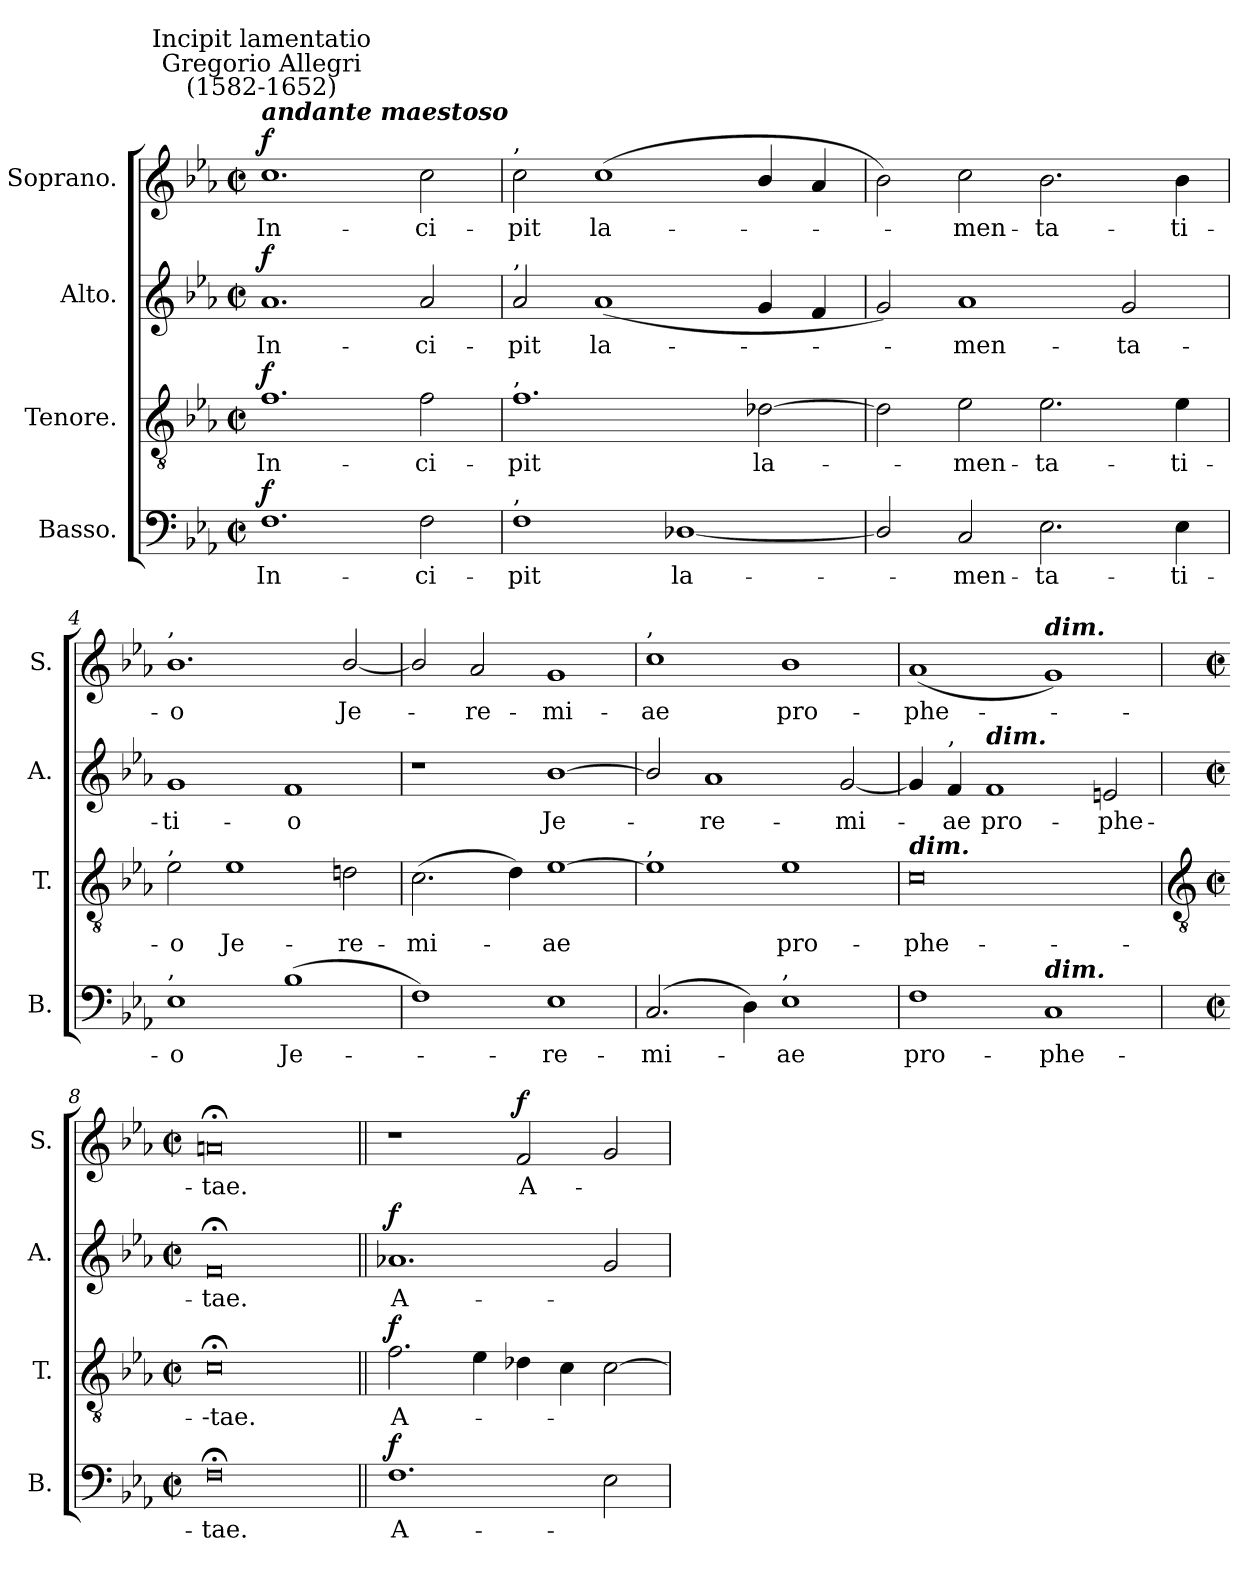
**kern	**text	**dynam	**kern	**text	**dynam	**kern	**text	**dynam	**kern	**text	**dynam
*part4	*part4	*part4	*part3	*part3	*part3	*part2	*part2	*part2	*part1	*part1	*part1
*staff4	*staff4	*staff4	*staff3	*staff3	*staff3	*staff2	*staff2	*staff2	*staff1	*staff1	*staff1
*I"Basso.	*	*	*I"Tenore.	*	*	*I"Alto.	*	*	*I"Soprano.	*	*
*I'B.	*	*	*I'T.	*	*	*I'A.	*	*	*I'S.	*	*
*clefF4	*	*	*clefGv2	*	*	*clefG2	*	*	*clefG2	*	*
*k[b-e-a-]	*	*	*k[b-e-a-]	*	*	*k[b-e-a-]	*	*	*k[b-e-a-]	*	*
*E-:	*	*	*E-:	*	*	*E-:	*	*	*E-:	*	*
*M4/2	*	*	*M4/2	*	*	*M4/2	*	*	*M4/2	*	*
*met(c|)	*	*	*met(c|)	*	*	*met(c|)	*	*	*met(c|)	*	*
=1	=1	=1	=1	=1	=1	=1	=1	=1	=1	=1	=1
!	!	!	!	!	!	!	!	!	!LO:TX:a:Bi:t=andante maestoso	!	!
!	!	!	!	!	!	!	!	!	!LO:TX:a:cj:t=Gregorio Allegri\n(1582-1652)	!	!
!	!	!	!	!	!	!	!	!	!LO:TX:a:cj:t=Incipit lamentatio	!	!
!	!LO:LY:b	!LO:DY:b	!	!LO:LY:b	!LO:DY:b	!	!LO:LY:b	!LO:DY:b	!	!LO:LY:b	!LO:DY:b
1.F	In-	f	1.f	In-	f	1.a-	In-	f	1.cc	In-	f
!	!LO:LY:b	!	!	!LO:LY:b	!	!	!LO:LY:b	!	!	!LO:LY:b	!
2F	-ci-	.	2f	-ci-	.	2a-	-ci-	.	2cc	-ci-	.
=2	=2	=2	=2	=2	=2	=2	=2	=2	=2	=2	=2
!	!	!	!	!	!	!	!	!	!LO:TX:a:t=,	!	!
!	!	!	!	!	!	!LO:TX:a:t=,	!	!	!	!	!
!	!	!	!LO:TX:a:t=,	!	!	!	!	!	!	!	!
!LO:TX:a:t=,	!	!	!	!	!	!	!	!	!	!	!
!	!LO:LY:b	!	!	!LO:LY:b	!	!	!LO:LY:b	!	!	!LO:LY:b	!
1F	-pit	.	1.f	-pit	.	2a-	-pit	.	2cc	-pit	.
!	!	!	!	!	!	!	!LO:LY:b	!	!	!LO:LY:b	!
.	.	.	.	.	.	(<1a-	la-	.	(>1cc	la-	.
!	!LO:LY:b	!	!	!	!	!	!	!	!	!	!
[1D-X/	la-	.	.	.	.	.	.	.	.	.	.
!	!	!	!	!LO:LY:b	!	!	!	!	!	!	!
.	.	.	[2d-X	la-	.	4g	.	.	4b-/	.	.
.	.	.	.	.	.	4f	.	.	4a-	.	.
=3	=3	=3	=3	=3	=3	=3	=3	=3	=3	=3	=3
2D-/]	.	.	2d-]	.	.	2g)	.	.	2b-)	.	.
!	!LO:LY:b	!	!	!LO:LY:b	!	!	!LO:LY:b	!	!	!LO:LY:b	!
2C	men-	.	2e-	men-	.	1a-	men-	.	2cc	men-	.
!	!LO:LY:b	!	!	!LO:LY:b	!	!	!	!	!	!LO:LY:b	!
2.E-	-ta-	.	2.e-	-ta-	.	.	.	.	2.b-	-ta-	.
!	!	!	!	!	!	!	!LO:LY:b	!	!	!	!
.	.	.	.	.	.	2g	-ta-	.	.	.	.
!	!LO:LY:b	!	!	!LO:LY:b	!	!	!	!	!	!LO:LY:b	!
4E-	-ti-	.	4e-	-ti-	.	.	.	.	4b-	-ti-	.
=4	=4	=4	=4	=4	=4	=4	=4	=4	=4	=4	=4
!	!	!	!	!	!	!	!	!	!LO:TX:a:t=,	!	!
!	!	!	!LO:TX:a:t=,	!	!	!	!	!	!	!	!
!LO:TX:a:t=,	!	!	!	!	!	!	!	!	!	!	!
!	!LO:LY:b	!	!	!LO:LY:b	!	!	!LO:LY:b	!	!	!LO:LY:b	!
1E-	-o	.	2e-	-o	.	1g	-ti-	.	1.b-	-o	.
!	!	!	!	!LO:LY:b	!	!	!	!	!	!	!
.	.	.	1e-	Je-	.	.	.	.	.	.	.
!	!LO:LY:b	!	!	!	!	!	!LO:LY:b	!	!	!	!
(>1B-	Je-	.	.	.	.	1f	-o	.	.	.	.
!	!	!	!	!LO:LY:b	!	!	!	!	!	!LO:LY:b	!
.	.	.	2dn	-re-	.	.	.	.	[2b-/	Je-	.
=5	=5	=5	=5	=5	=5	=5	=5	=5	=5	=5	=5
!	!	!	!	!LO:LY:b	!	!	!	!	!	!	!
1F)	.	.	(>2.c	-mi-	.	1r	.	.	2b-/]	.	.
!	!	!	!	!	!	!	!	!	!	!LO:LY:b	!
.	.	.	.	.	.	.	.	.	2a-	re-	.
.	.	.	4d)	.	.	.	.	.	.	.	.
!	!LO:LY:b	!	!	!LO:LY:b	!	!	!LO:LY:b	!	!	!LO:LY:b	!
1E-	re-	.	[1e-	ae	.	[1b-	Je-	.	1g	-mi-	.
=6	=6	=6	=6	=6	=6	=6	=6	=6	=6	=6	=6
!	!	!	!	!	!	!	!	!	!LO:TX:a:t=,	!	!
!	!	!	!LO:TX:a:t=,	!	!	!	!	!	!	!	!
!	!LO:LY:b	!	!	!	!	!	!	!	!	!LO:LY:b	!
(<2.C	-mi-	.	1e-]	.	.	2b-/]	.	.	1cc	-ae	.
!	!	!	!	!	!	!	!LO:LY:b	!	!	!	!
.	.	.	.	.	.	1a-	re-	.	.	.	.
4D)	.	.	.	.	.	.	.	.	.	.	.
!LO:TX:a:t=,	!	!	!	!	!	!	!	!	!	!	!
!	!LO:LY:b	!	!	!LO:LY:b	!	!	!	!	!	!LO:LY:b	!
1E-	ae	.	1e-	pro-	.	.	.	.	1b-	pro-	.
!	!	!	!	!	!	!	!LO:LY:b	!	!	!	!
.	.	.	.	.	.	[2g	-mi-	.	.	.	.
=7	=7	=7	=7	=7	=7	=7	=7	=7	=7	=7	=7
!	!	!	!LO:TX:a:Bi:t=dim.	!	!	!	!	!	!	!	!
!	!LO:LY:b	!	!	!LO:LY:b	!	!	!	!	!	!LO:LY:b	!
1F	pro-	.	0c	-phe-	.	4g]	.	.	(<1a-	-phe-	.
!	!	!	!	!	!	!LO:TX:a:t=,	!	!	!	!	!
!	!	!	!	!	!	!	!LO:LY:b	!	!	!	!
.	.	.	.	.	.	4f	ae	.	.	.	.
!	!	!	!	!	!	!LO:TX:a:Bi:t=dim.	!	!	!	!	!
!	!	!	!	!	!	!	!LO:LY:b	!	!	!	!
.	.	.	.	.	.	1f	pro-	.	.	.	.
!	!	!	!	!	!	!	!	!	!LO:TX:a:Bi:t=dim.	!	!
!LO:TX:a:Bi:t=dim.	!	!	!	!	!	!	!	!	!	!	!
!	!LO:LY:b	!	!	!	!	!	!	!	!	!	!
1C	-phe-	.	.	.	.	.	.	.	1g)	.	.
!	!	!	!	!	!	!	!LO:LY:b	!	!	!	!
.	.	.	.	.	.	2en	-phe-	.	.	.	.
!!LO:LB:g=z
=8	=8	=8	=8	=8	=8	=8	=8	=8	=8	=8	=8
*	*	*	*clefGv2	*	*	*	*	*	*	*	*
*M4/2	*	*	*M4/2	*	*	*M4/2	*	*	*M4/2	*	*
*met(c|)	*	*	*met(c|)	*	*	*met(c|)	*	*	*met(c|)	*	*
!	!LO:LY:b	!	!	!LO:LY:b	!	!	!LO:LY:b	!	!	!LO:LY:b	!
0F;<	-tae.	.	0c;<	--tae.	.	0f;<	-tae.	.	0an;<	tae.	.
=9||	=9||	=9||	=9||	=9||	=9||	=9||	=9||	=9||	=9||	=9||	=9||
!	!LO:LY:b	!LO:DY:b	!	!LO:LY:b	!LO:DY:b	!	!LO:LY:b	!LO:DY:b	!	!	!
1.F	A-	f	2.f	A-	f	1.a-X	A-	f	1r	.	.
.	.	.	4e-	.	.	.	.	.	.	.	.
!	!	!	!	!	!	!	!	!	!	!LO:LY:b	!LO:DY:b
.	.	.	4d-X	.	.	.	.	.	2f	A-	f
.	.	.	4c	.	.	.	.	.	.	.	.
2E-	.	.	[2c	.	.	2g	.	.	2g	.	.
=	=	=	=	=	=	=	=	=	=	=	=
*-	*-	*-	*-	*-	*-	*-	*-	*-	*-	*-	*-
